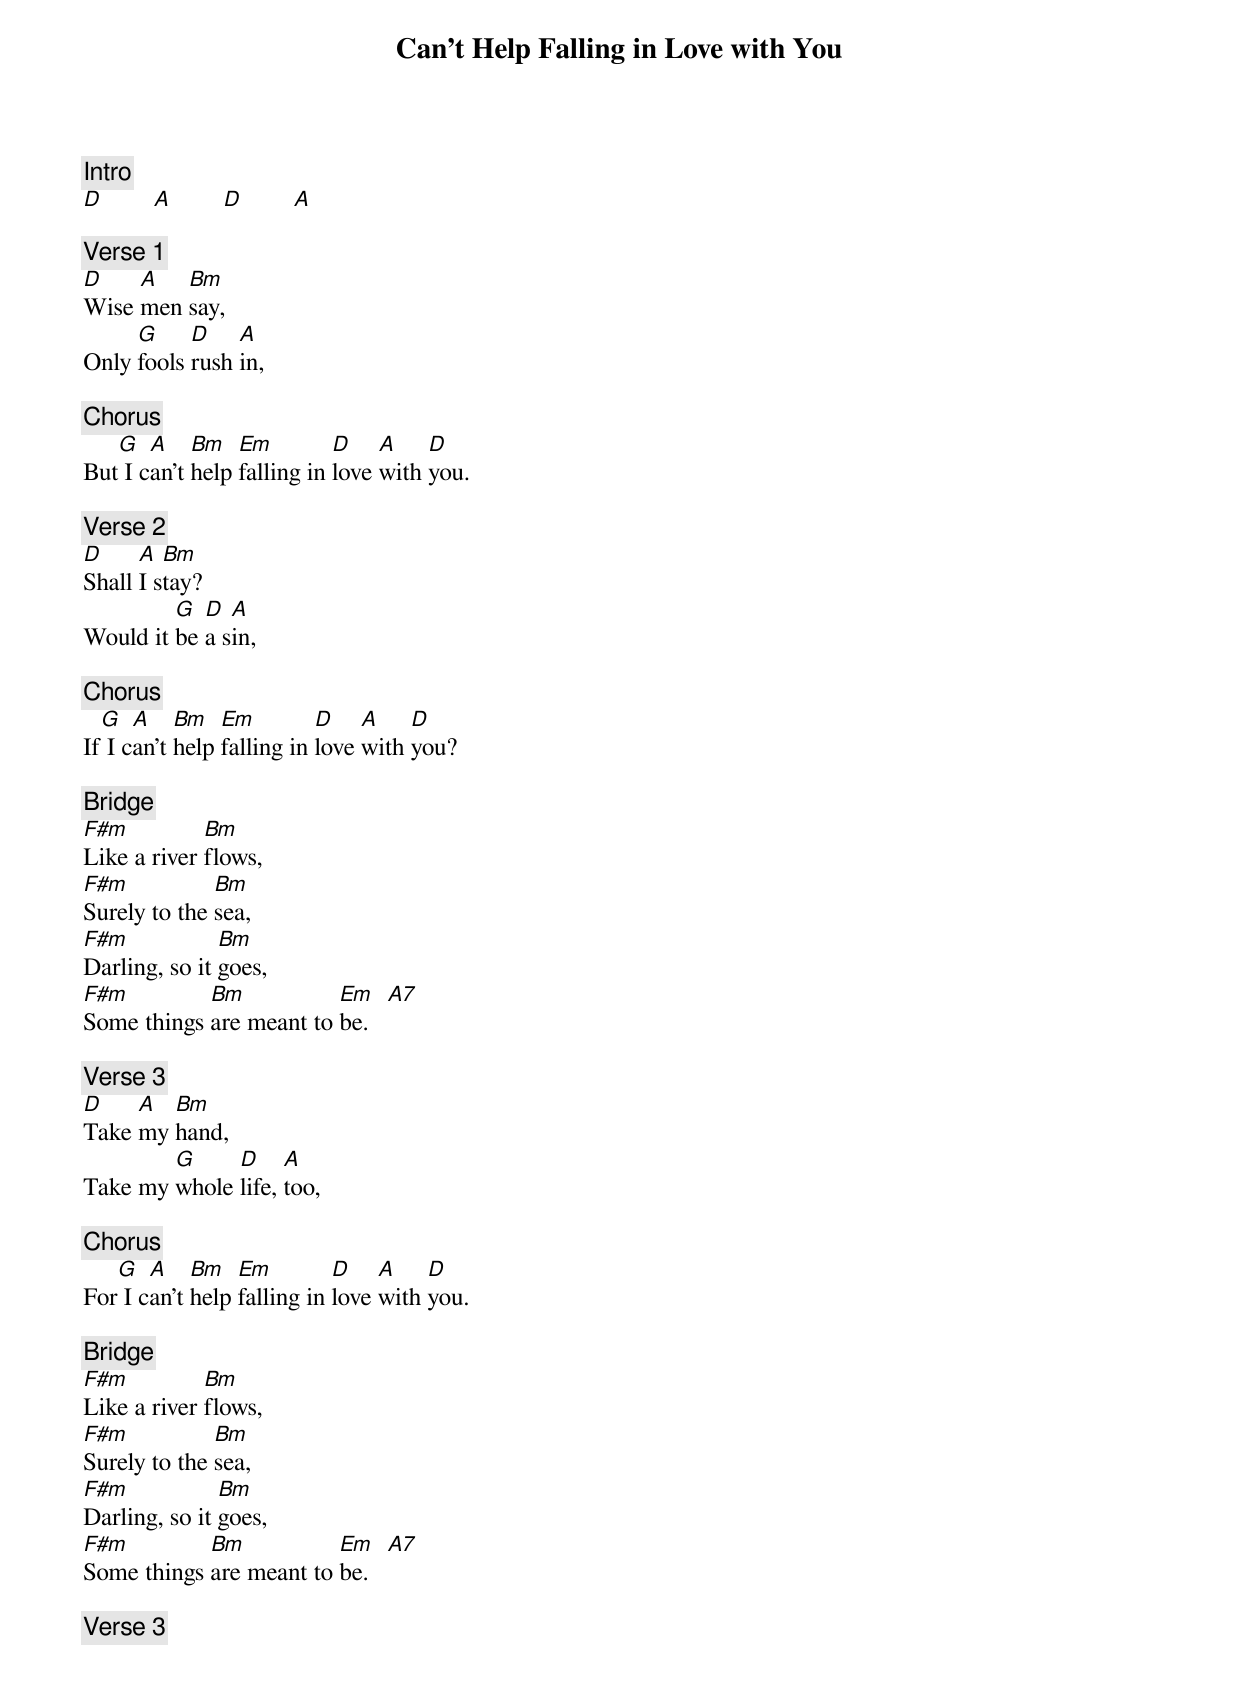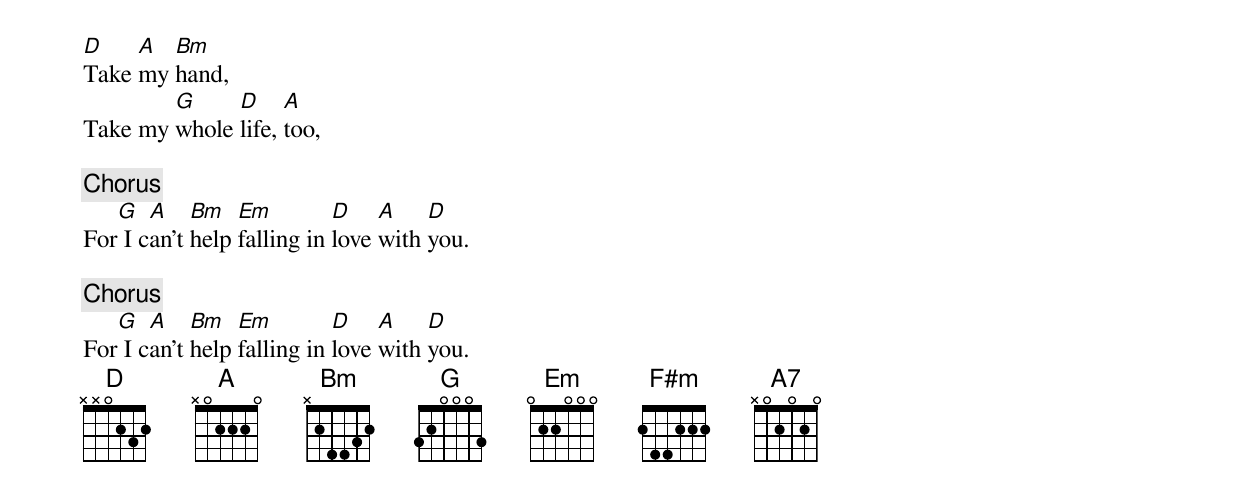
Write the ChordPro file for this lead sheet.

{title: Can't Help Falling in Love with You}
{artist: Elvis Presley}
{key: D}
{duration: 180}
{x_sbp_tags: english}

{c: Intro}
[D]        [A]        [D]        [A]

{c: Verse 1}
[D]Wise [A]men [Bm]say,
Only [G]fools [D]rush [A]in,

{c: Chorus}
But[G] I c[A]an't [Bm]help [Em]falling in [D]love [A]with [D]you.

{c: Verse 2}
[D]Shall [A]I s[Bm]tay?
Would it [G]be [D]a s[A]in,

{c: Chorus}
If[G] I c[A]an't [Bm]help [Em]falling in [D]love [A]with [D]you?

{c: Bridge}
[F#m]Like a river [Bm]flows,
[F#m]Surely to the [Bm]sea,
[F#m]Darling, so it [Bm]goes,
[F#m]Some things [Bm]are meant to [Em]be.   [A7]

{c: Verse 3}
[D]Take [A]my [Bm]hand,
Take my [G]whole [D]life, [A]too,

{c: Chorus}
For[G] I c[A]an't [Bm]help [Em]falling in [D]love [A]with [D]you.

{c: Bridge}
[F#m]Like a river [Bm]flows,
[F#m]Surely to the [Bm]sea,
[F#m]Darling, so it [Bm]goes,
[F#m]Some things [Bm]are meant to [Em]be.   [A7]

{c: Verse 3}
[D]Take [A]my [Bm]hand,
Take my [G]whole [D]life, [A]too,

{c: Chorus}
For[G] I c[A]an't [Bm]help [Em]falling in [D]love [A]with [D]you.

{c: Chorus}
For[G] I c[A]an't [Bm]help [Em]falling in [D]love [A]with [D]you.
